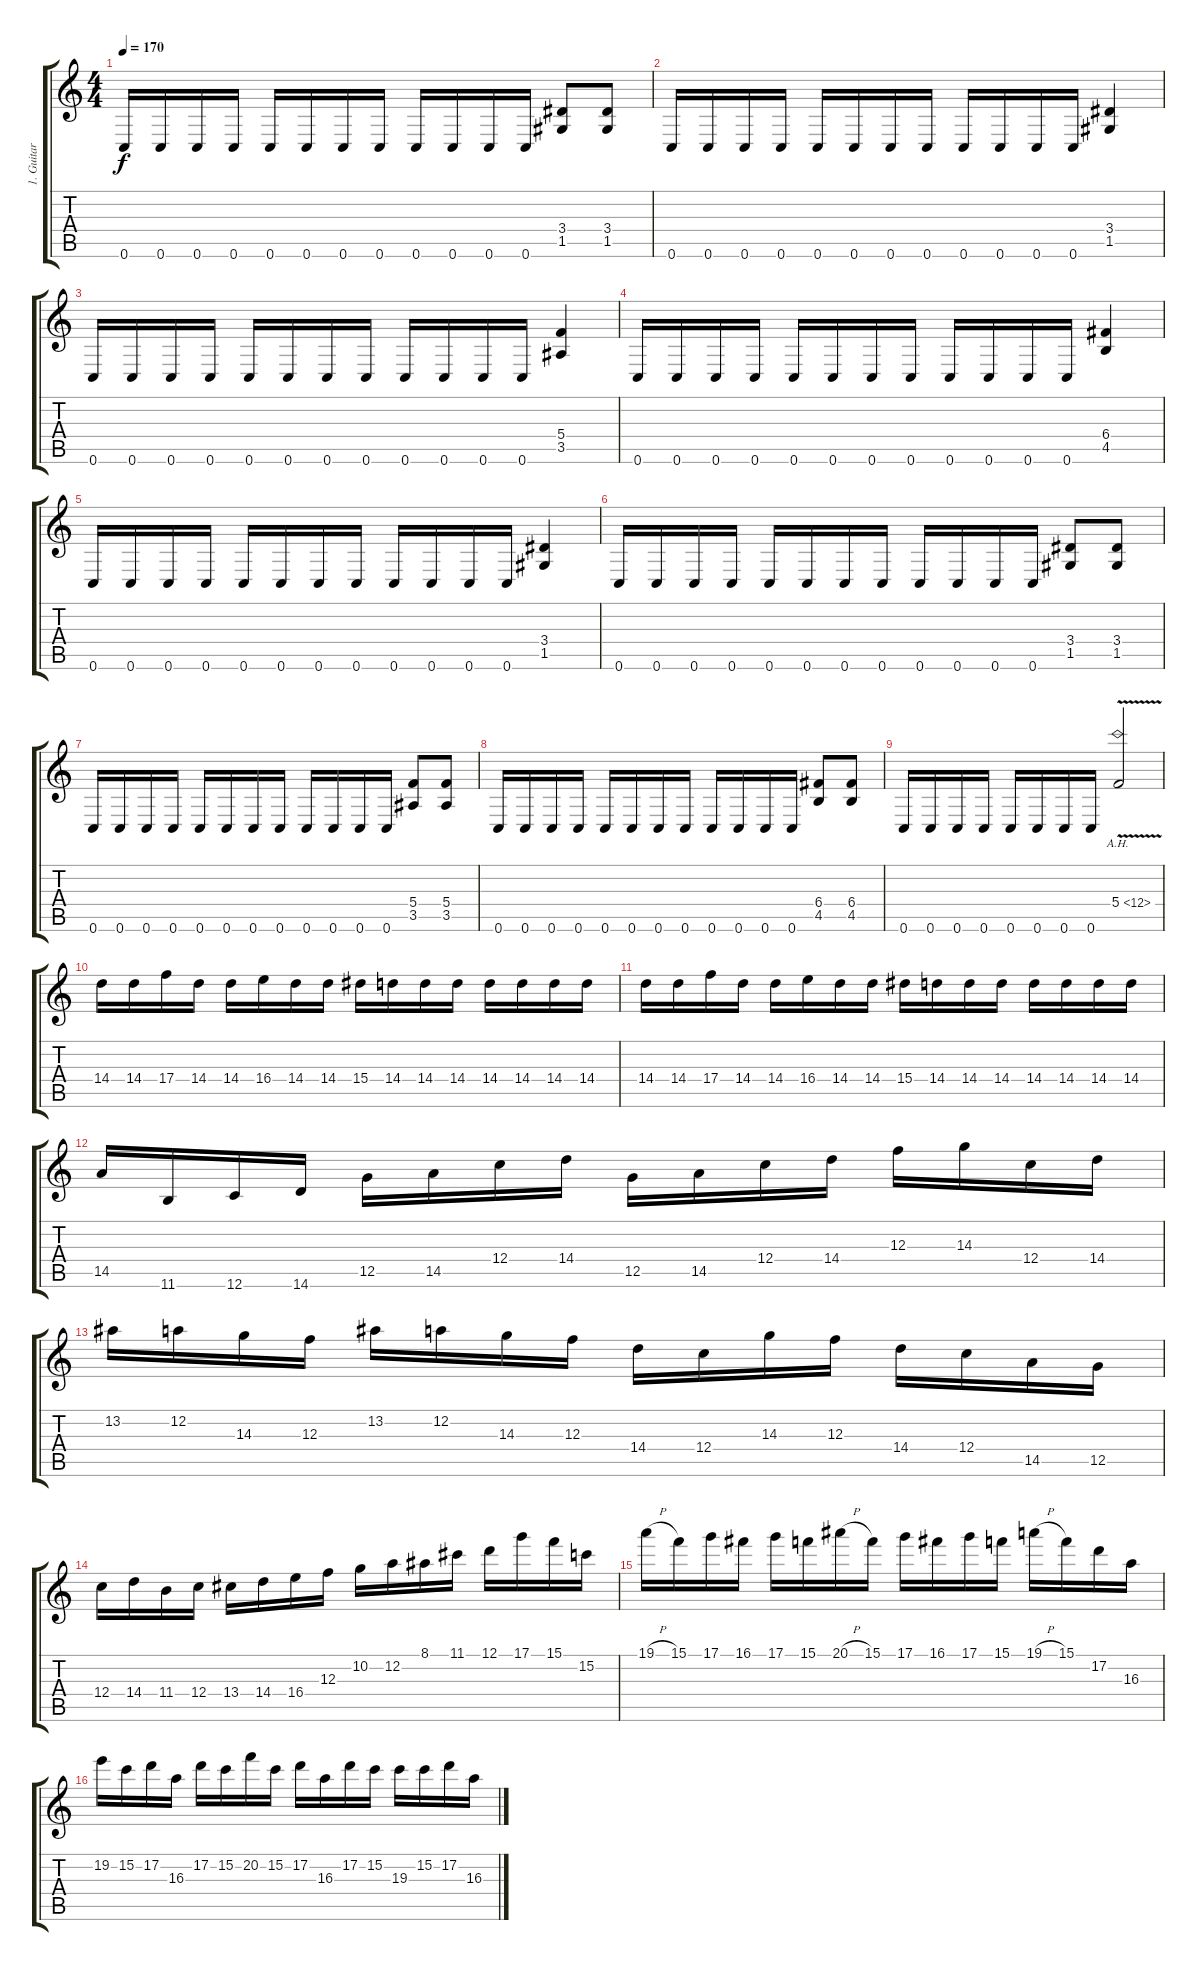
\track ("1. Guitar" "1. Guitar") {instrument distortionguitar}
\staff {score tabs}
\tuning (D4 A3 F3 C3 G2 C2) {hide}
\ts (4 4)
\tempo 170
\clef g2
\ks c
0.6.16{dy f} 0.6.16 0.6.16 0.6.16 0.6.16 0.6.16 0.6.16 0.6.16 0.6.16 0.6.16 0.6.16 0.6.16 (3.4 1.5).8 (3.4 1.5).8 |
0.6.16 0.6.16 0.6.16 0.6.16 0.6.16 0.6.16 0.6.16 0.6.16 0.6.16 0.6.16 0.6.16 0.6.16 (3.4 1.5).4 |
0.6.16 0.6.16 0.6.16 0.6.16 0.6.16 0.6.16 0.6.16 0.6.16 0.6.16 0.6.16 0.6.16 0.6.16 (5.4 3.5).4 |
0.6.16 0.6.16 0.6.16 0.6.16 0.6.16 0.6.16 0.6.16 0.6.16 0.6.16 0.6.16 0.6.16 0.6.16 (6.4 4.5).4 |
0.6.16 0.6.16 0.6.16 0.6.16 0.6.16 0.6.16 0.6.16 0.6.16 0.6.16 0.6.16 0.6.16 0.6.16 (3.4 1.5).4 |
0.6.16 0.6.16 0.6.16 0.6.16 0.6.16 0.6.16 0.6.16 0.6.16 0.6.16 0.6.16 0.6.16 0.6.16 (3.4 1.5).8 (3.4 1.5).8 |
0.6.16 0.6.16 0.6.16 0.6.16 0.6.16 0.6.16 0.6.16 0.6.16 0.6.16 0.6.16 0.6.16 0.6.16 (5.4 3.5).8 (5.4 3.5).8 |
0.6.16 0.6.16 0.6.16 0.6.16 0.6.16 0.6.16 0.6.16 0.6.16 0.6.16 0.6.16 0.6.16 0.6.16 (6.4 4.5).8 (6.4 4.5).8 |
0.6.16 0.6.16 0.6.16 0.6.16 0.6.16 0.6.16 0.6.16 0.6.16 5.4{ah 7 v}.2{balance 8} |
14.4.16 14.4.16 17.4.16 14.4.16 14.4.16 16.4.16 14.4.16 14.4.16 15.4.16 14.4.16 14.4.16 14.4.16 14.4.16 14.4.16 14.4.16 14.4.16 |
14.4.16 14.4.16 17.4.16 14.4.16 14.4.16 16.4.16 14.4.16 14.4.16 15.4.16 14.4.16 14.4.16 14.4.16 14.4.16 14.4.16 14.4.16 14.4.16 |
14.5.16 11.6.16 12.6.16 14.6.16 12.5.16 14.5.16 12.4.16 14.4.16 12.5.16 14.5.16 12.4.16 14.4.16 12.3.16 14.3.16 12.4.16 14.4.16 |
13.2.16 12.2.16 14.3.16 12.3.16 13.2.16 12.2.16 14.3.16 12.3.16 14.4.16 12.4.16 14.3.16 12.3.16 14.4.16 12.4.16 14.5.16 12.5.16 |
12.4.16 14.4.16 11.4.16 12.4.16 13.4.16 14.4.16 16.4.16 12.3.16 10.2.16 12.2.16 8.1.16 11.1.16 12.1.16 17.1.16 15.1.16 15.2.16 |
19.1{h}.16 15.1.16 17.1.16 16.1.16 17.1.16 15.1.16 20.1{h}.16 15.1.16 17.1.16 16.1.16 17.1.16 15.1.16 19.1{h}.16 15.1.16 17.2.16 16.3.16 |
19.2.16 15.2.16 17.2.16 16.3.16 17.2.16 15.2.16 20.2.16 15.2.16 17.2.16 16.3.16 17.2.16 15.2.16 19.3.16 15.2.16 17.2.16 16.3.16
